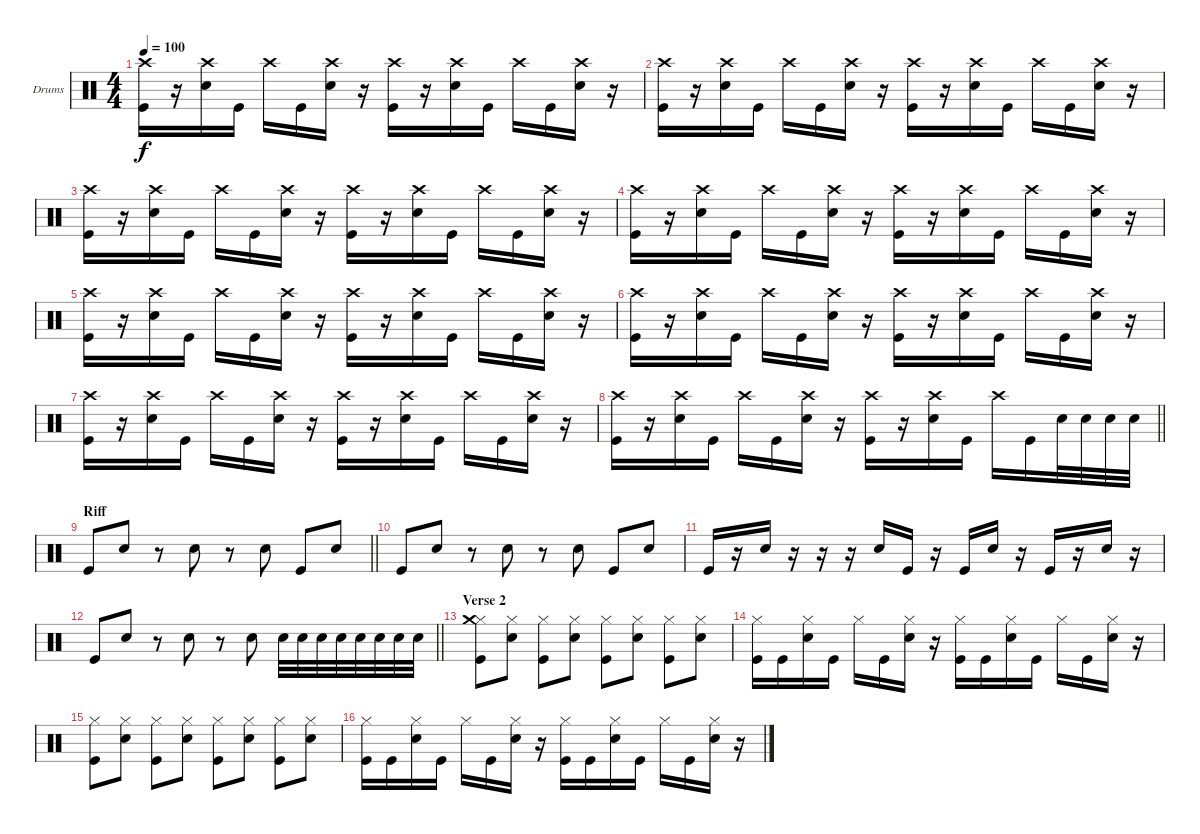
\bracketExtendMode groupsimilarinstruments
\firstSystemTrackNameOrientation horizontal
\otherSystemsTrackNameOrientation horizontal
\track ("Fabrizio Moretti" "Drums") {instrument percussion}
\staff {score}
\articulation defaults
\ts (4 4)
\tempo 100
\clef neutral
\scale
0.333333
\ks c
("Crash high (hit)" "Kick (hit)").16{dy f} r.16 ("Crash high (hit)" "Snare (hit) 2").16 "Kick (hit)".16 "Crash high (hit)".16 "Kick (hit)".16 ("Crash high (hit)" "Snare (hit) 2").16 r.16 ("Crash high (hit)" "Kick (hit)").16 r.16 ("Crash high (hit)" "Snare (hit) 2").16 "Kick (hit)".16 "Crash high (hit)".16 "Kick (hit)".16 ("Crash high (hit)" "Snare (hit) 2").16 r.16 |
\scale
0.333333 ("Crash high (hit)" "Kick (hit)").16 r.16 ("Crash high (hit)" "Snare (hit) 2").16 "Kick (hit)".16 "Crash high (hit)".16 "Kick (hit)".16 ("Crash high (hit)" "Snare (hit) 2").16 r.16 ("Crash high (hit)" "Kick (hit)").16 r.16 ("Crash high (hit)" "Snare (hit) 2").16 "Kick (hit)".16 "Crash high (hit)".16 "Kick (hit)".16 ("Crash high (hit)" "Snare (hit) 2").16 r.16 |
\scale
0.333333 ("Crash high (hit)" "Kick (hit)").16 r.16 ("Crash high (hit)" "Snare (hit) 2").16 "Kick (hit)".16 "Crash high (hit)".16 "Kick (hit)".16 ("Crash high (hit)" "Snare (hit) 2").16 r.16 ("Crash high (hit)" "Kick (hit)").16 r.16 ("Crash high (hit)" "Snare (hit) 2").16 "Kick (hit)".16 "Crash high (hit)".16 "Kick (hit)".16 ("Crash high (hit)" "Snare (hit) 2").16 r.16 |
\scale
0.333333 ("Crash high (hit)" "Kick (hit)").16 r.16 ("Crash high (hit)" "Snare (hit) 2").16 "Kick (hit)".16 "Crash high (hit)".16 "Kick (hit)".16 ("Crash high (hit)" "Snare (hit) 2").16 r.16 ("Crash high (hit)" "Kick (hit)").16 r.16 ("Crash high (hit)" "Snare (hit) 2").16 "Kick (hit)".16 "Crash high (hit)".16 "Kick (hit)".16 ("Crash high (hit)" "Snare (hit) 2").16 r.16 |
\scale
0.333333 ("Crash high (hit)" "Kick (hit)").16 r.16 ("Crash high (hit)" "Snare (hit) 2").16 "Kick (hit)".16 "Crash high (hit)".16 "Kick (hit)".16 ("Crash high (hit)" "Snare (hit) 2").16 r.16 ("Crash high (hit)" "Kick (hit)").16 r.16 ("Crash high (hit)" "Snare (hit) 2").16 "Kick (hit)".16 "Crash high (hit)".16 "Kick (hit)".16 ("Crash high (hit)" "Snare (hit) 2").16 r.16 |
\scale
0.333333 ("Crash high (hit)" "Kick (hit)").16 r.16 ("Crash high (hit)" "Snare (hit) 2").16 "Kick (hit)".16 "Crash high (hit)".16 "Kick (hit)".16 ("Crash high (hit)" "Snare (hit) 2").16 r.16 ("Crash high (hit)" "Kick (hit)").16 r.16 ("Crash high (hit)" "Snare (hit) 2").16 "Kick (hit)".16 "Crash high (hit)".16 "Kick (hit)".16 ("Crash high (hit)" "Snare (hit) 2").16 r.16 |
\scale
0.333333 ("Crash high (hit)" "Kick (hit)").16 r.16 ("Crash high (hit)" "Snare (hit) 2").16 "Kick (hit)".16 "Crash high (hit)".16 "Kick (hit)".16 ("Crash high (hit)" "Snare (hit) 2").16 r.16 ("Crash high (hit)" "Kick (hit)").16 r.16 ("Crash high (hit)" "Snare (hit) 2").16 "Kick (hit)".16 "Crash high (hit)".16 "Kick (hit)".16 ("Crash high (hit)" "Snare (hit) 2").16 r.16 |
\scale
0.333333
\barLineRight lightlight
("Crash high (hit)" "Kick (hit)").16 r.16 ("Crash high (hit)" "Snare (hit) 2").16 "Kick (hit)".16 "Crash high (hit)".16 "Kick (hit)".16 ("Crash high (hit)" "Snare (hit) 2").16 r.16 ("Crash high (hit)" "Kick (hit)").16 r.16 ("Crash high (hit)" "Snare (hit) 2").16 "Kick (hit)".16 "Crash high (hit)".16 "Kick (hit)".16 "Snare (hit) 2".32 "Snare (hit) 2".32 "Snare (hit) 2".32 "Snare (hit) 2".32 |
\section ("" "Riff")
\scale
0.333333
\barLineRight lightlight "Kick (hit)".8 "Snare (hit) 2".8
r.8 "Snare (hit) 2".8 r.8 "Snare (hit) 2".8 "Kick (hit)".8 "Snare (hit) 2".8 |
\section ("" "")
\scale
0.333333 "Kick (hit)".8 "Snare (hit) 2".8 r.8 "Snare (hit) 2".8 r.8 "Snare (hit) 2".8 "Kick (hit)".8 "Snare (hit) 2".8 |
\scale
0.333333 "Kick (hit)".16 r.16 "Snare (hit) 2".16 r.16 r.16 r.16 "Snare (hit) 2".16 "Kick (hit)".16 r.16 "Kick (hit)".16 "Snare (hit) 2".16 r.16 "Kick (hit)".16 r.16 "Snare (hit) 2".16 r.16 |
\scale
0.333333
\barLineRight lightlight "Kick (hit)".8 "Snare (hit) 2".8
r.8 "Snare (hit) 2".8 r.8 "Snare (hit) 2".8 "Snare (hit) 2".32 "Snare (hit) 2".32 "Snare (hit) 2".32 "Snare (hit) 2".32 "Snare (hit) 2".32 "Snare (hit) 2".32 "Snare (hit) 2".32 "Snare (hit) 2".32 |
\section ("" "Verse 2")
\scale
0.333333 ("Hi-Hat (closed)" "Kick (hit)" "Crash medium (hit)").8 ("Hi-Hat (closed)" "Snare (hit) 2").8 ("Hi-Hat (closed)" "Kick (hit)").8 ("Hi-Hat (closed)" "Snare (hit) 2").8 ("Hi-Hat (closed)" "Kick (hit)").8 ("Hi-Hat (closed)" "Snare (hit) 2").8 ("Hi-Hat (closed)" "Kick (hit)").8 ("Hi-Hat (closed)" "Snare (hit) 2").8 |
\scale
0.333333 ("Hi-Hat (closed)" "Kick (hit)").16 "Kick (hit)".16 ("Hi-Hat (closed)" "Snare (hit) 2").16 "Kick (hit)".16 "Hi-Hat (closed)".16 "Kick (hit)".16 ("Hi-Hat (closed)" "Snare (hit) 2").16 r.16 ("Hi-Hat (closed)" "Kick (hit)").16 "Kick (hit)".16 ("Hi-Hat (closed)" "Snare (hit) 2").16 "Kick (hit)".16 "Hi-Hat (closed)".16 "Kick (hit)".16 ("Hi-Hat (closed)" "Snare (hit) 2").16 r.16 |
\scale
0.333333 ("Hi-Hat (closed)" "Kick (hit)").8 ("Hi-Hat (closed)" "Snare (hit) 2").8 ("Hi-Hat (closed)" "Kick (hit)").8 ("Hi-Hat (closed)" "Snare (hit) 2").8 ("Hi-Hat (closed)" "Kick (hit)").8 ("Hi-Hat (closed)" "Snare (hit) 2").8 ("Hi-Hat (closed)" "Kick (hit)").8 ("Hi-Hat (closed)" "Snare (hit) 2").8 |
\scale
0.333333 ("Hi-Hat (closed)" "Kick (hit)").16 "Kick (hit)".16 ("Hi-Hat (closed)" "Snare (hit) 2").16 "Kick (hit)".16 "Hi-Hat (closed)".16 "Kick (hit)".16 ("Hi-Hat (closed)" "Snare (hit) 2").16 r.16 ("Hi-Hat (closed)" "Kick (hit)").16 "Kick (hit)".16 ("Hi-Hat (closed)" "Snare (hit) 2").16 "Kick (hit)".16 "Hi-Hat (closed)".16 "Kick (hit)".16 ("Hi-Hat (closed)" "Snare (hit) 2").16 r.16
